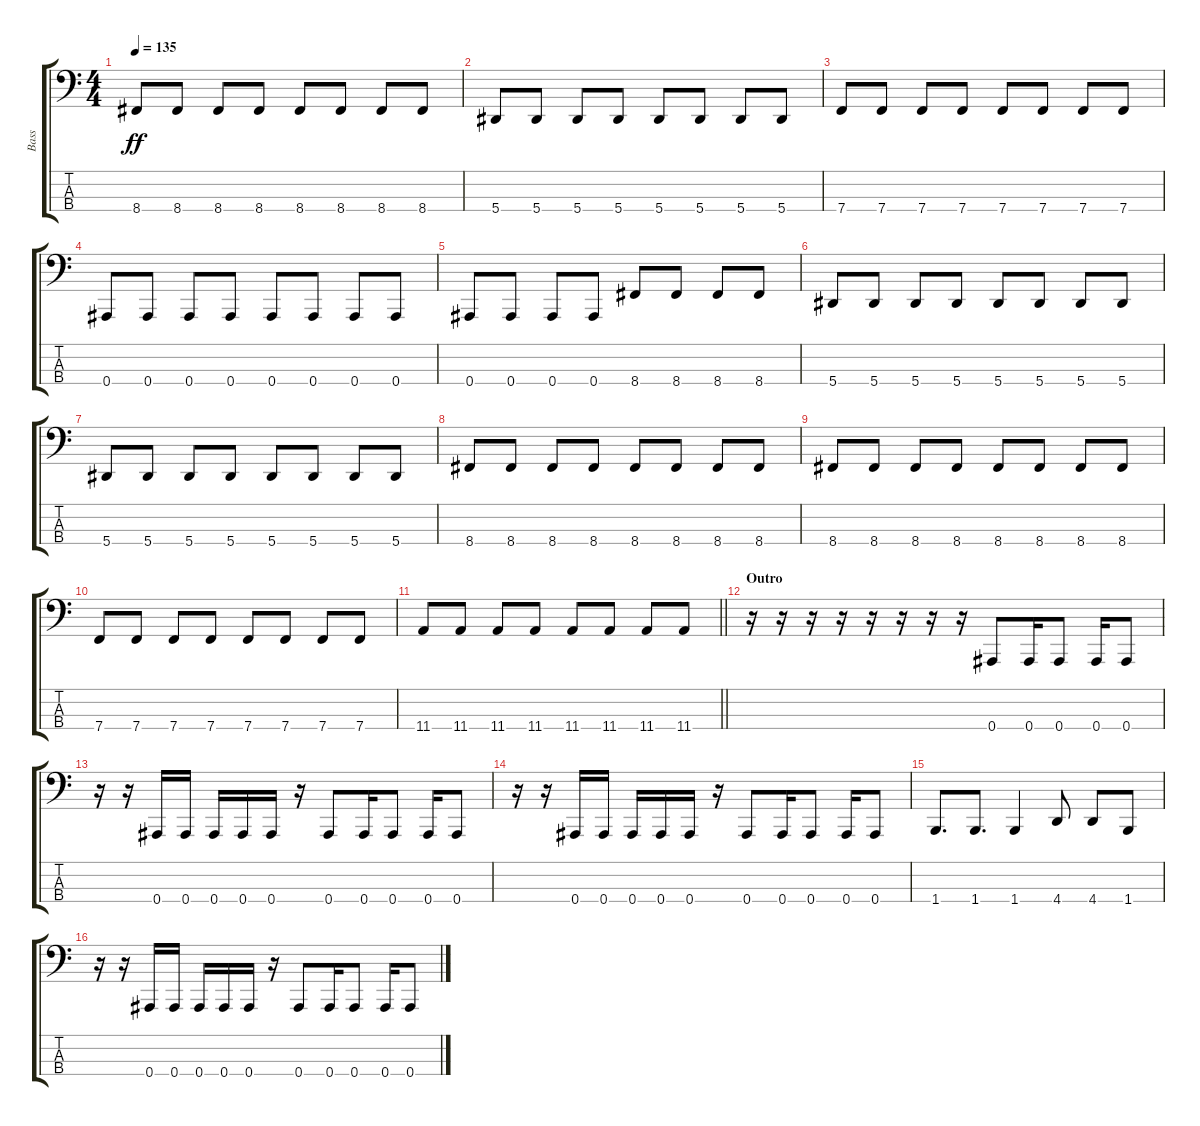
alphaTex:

\track ("Bass" "Bass") {instrument electricbassfinger}
\staff {score tabs}
\tuning (Eb3 Bb0 F2 Bb0) {hide}
\ts (4 4)
\tempo 135
\clef f4
\ks c
8.4.8{dy ff} 8.4.8 8.4.8 8.4.8 8.4.8 8.4.8 8.4.8 8.4.8 |
5.4.8 5.4.8 5.4.8 5.4.8 5.4.8 5.4.8 5.4.8 5.4.8 |
7.4.8 7.4.8 7.4.8 7.4.8 7.4.8 7.4.8 7.4.8 7.4.8 |
0.4.8 0.4.8 0.4.8 0.4.8 0.4.8 0.4.8 0.4.8 0.4.8 |
0.4.8 0.4.8 0.4.8 0.4.8 8.4.8 8.4.8 8.4.8 8.4.8 |
5.4.8 5.4.8 5.4.8 5.4.8 5.4.8 5.4.8 5.4.8 5.4.8 |
5.4.8 5.4.8 5.4.8 5.4.8 5.4.8 5.4.8 5.4.8 5.4.8 |
8.4.8 8.4.8 8.4.8 8.4.8 8.4.8 8.4.8 8.4.8 8.4.8 |
8.4.8 8.4.8 8.4.8 8.4.8 8.4.8 8.4.8 8.4.8 8.4.8 |
7.4.8 7.4.8 7.4.8 7.4.8 7.4.8 7.4.8 7.4.8 7.4.8 |
\barLineRight lightlight
11.4.8 11.4.8 11.4.8 11.4.8 11.4.8 11.4.8 11.4.8 11.4.8 |
\section ("" "Outro")
r.16 r.16 r.16 r.16 r.16 r.16 r.16 r.16 0.4.8 0.4.16 0.4.8 0.4.16 0.4.8 |
r.16 r.16 0.4.16 0.4.16 0.4.16 0.4.16 0.4.16 r.16 0.4.8 0.4.16 0.4.8 0.4.16 0.4.8 |
r.16 r.16 0.4.16 0.4.16 0.4.16 0.4.16 0.4.16 r.16 0.4.8 0.4.16 0.4.8 0.4.16 0.4.8 |
1.4.8{d} 1.4.8{d} 1.4.4 4.4.8 4.4.8 1.4.8 |
r.16 r.16 0.4.16 0.4.16 0.4.16 0.4.16 0.4.16 r.16 0.4.8 0.4.16 0.4.8 0.4.16 0.4.8
